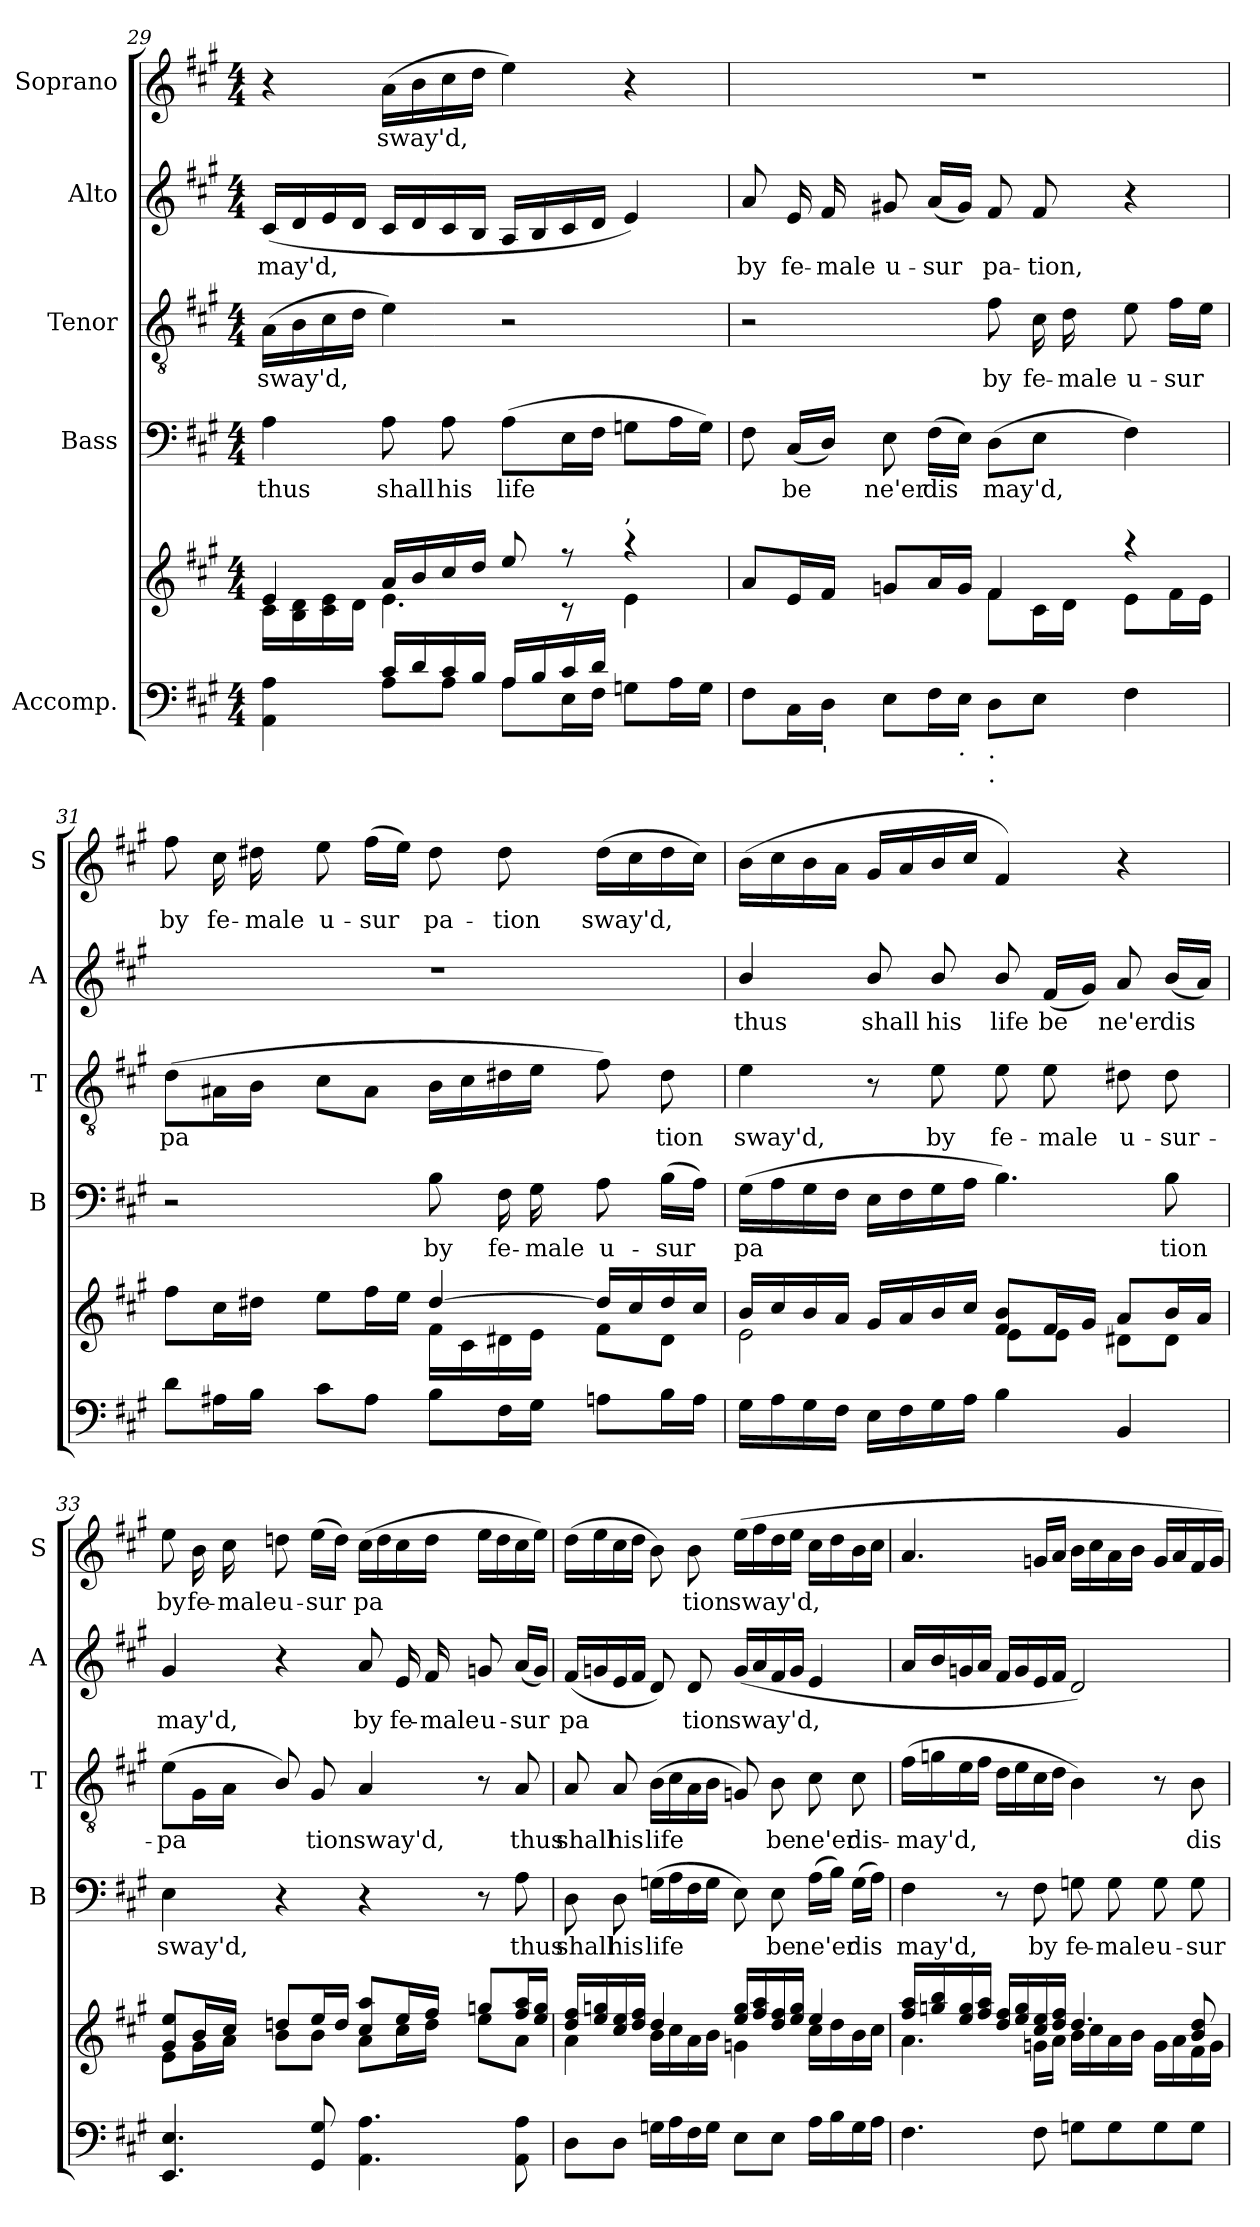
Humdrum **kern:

**kern	**kern	**kern	**text	**kern	**text	**kern	**text	**kern	**text
*part5	*part5	*part4	*part4	*part3	*part3	*part2	*part2	*part1	*part1
*staff6	*staff5	*staff4	*staff4	*staff3	*staff3	*staff2	*staff2	*staff1	*staff1
*I"Accomp.	*	*I"Bass	*	*I"Tenor	*	*I"Alto	*	*I"Soprano	*
*	*	*I'B	*	*I'T	*	*I'A	*	*I'S	*
*clefF4	*clefG2	*clefF4	*	*clefGv2	*	*clefG2	*	*clefG2	*
*k[f#c#g#]	*k[f#c#g#]	*k[f#c#g#]	*	*k[f#c#g#]	*	*k[f#c#g#]	*	*k[f#c#g#]	*
*A:	*A:	*A:	*	*A:	*	*A:	*	*A:	*
*M4/4	*M4/4	*M4/4	*	*M4/4	*	*M4/4	*	*M4/4	*
=29	=29	=29	=29	=29	=29	=29	=29	=29	=29
*^	*^	*	*	*	*	*	*	*	*
!	!	!	!	!	!LO:LY:b	!	!LO:LY:b	!	!LO:LY:b	!	!
4AA\ 4A\	4ryy	4e/	16c#\LL	4A\	thus	(>16A\LL	sway'd,	(<16c#/LL	may'd,	4r	.
.	.	.	16B\ 16d\	.	.	16B\	.	16d/	.	.	.
.	.	.	16c#\ 16e\	.	.	16c#\	.	16e/	.	.	.
.	.	.	16d\JJ	.	.	16d\JJ	.	16d/JJ	.	.	.
!	!	!	!	!	!LO:LY:b	!	!	!	!	!	!LO:LY:b
16c#/LL	8A\L	16a/LL	4.e\	8A\	shall	4e\)	.	16c#/LL	.	(>16a\LL	sway'd,
16d/	.	16b/	.	.	.	.	.	16d/	.	16b\	.
!	!	!	!	!	!LO:LY:b	!	!	!	!	!	!
16c#/	8A\J	16cc#/	.	8A\	his	.	.	16c#/	.	16cc#\	.
16B/JJ	.	16dd/JJ	.	.	.	.	.	16B/JJ	.	16dd\JJ	.
!	!	!	!	!	!LO:LY:b	!	!	!	!	!	!
16A/LL	8A\L	8ee/	.	(>8A\L	life	2r	.	16A/LL	.	4ee\)	.
16B/	.	.	.	.	.	.	.	16B/	.	.	.
16c#/	16E\L	8r	8r	16E\L	.	.	.	16c#/	.	.	.
16d/JJ	16F#\JJ	.	.	16F#\JJ	.	.	.	16d/JJ	.	.	.
!	!	!LO:TX:a:t=,	!	!	!	!	!	!	!	!	!
8Gn\L	4ryy	4raa	4e\	8Gn\L	.	.	.	4e/)	.	4r	.
16A\L	.	.	.	16A\L	.	.	.	.	.	.	.
16G\JJ	.	.	.	16G\JJ)	.	.	.	.	.	.	.
*v	*v	*	*	*	*	*	*	*	*	*	*
!!LO:LB:g=z
=30	=30	=30	=30	=30	=30	=30	=30	=30	=30	=30
!	!	!	!	!	!	!	!	!LO:LY:b	!	!
8F#\L	8a/L	2ryy	8F#\	.	2r	.	8a/	by	1r	.
!	!	!	!	!LO:LY:b	!	!	!	!LO:LY:b	!	!
16C#\L	16e/L	.	(<16C#/LL	be	.	.	16e/	fe-	.	.
!LO:TX:b:i:t='	!	!	!	!	!	!	!	!	!	!
!	!	!	!	!	!	!	!	!LO:LY:b	!	!
16D\JJ	16f#/JJ	.	16D/JJ)	.	.	.	16f#/	-male	.	.
!	!	!	!	!LO:LY:b	!	!	!	!LO:LY:b	!	!
8E\L	8gn/L	.	8E\	ne'er	.	.	8g#X/	u-	.	.
!	!	!	!	!LO:LY:b	!	!	!	!LO:LY:b	!	!
16F#\L	16a/L	.	(>16F#\LL	dis­	.	.	(<16a/LL	-sur­	.	.
!LO:TX:b:i:t=.	!	!	!	!	!	!	!	!	!	!
16E\JJ	16g/JJ	.	16E\JJ)	.	.	.	16g#/JJ)	.	.	.
!LO:TX:b:t=.	!	!	!	!	!	!	!	!	!	!
!LO:TX:b:t=.	!	!	!	!	!	!	!	!	!	!
!	!	!	!	!LO:LY:b	!	!LO:LY:b	!	!LO:LY:b	!	!
8D\L	4f#/	8f#\L	(>8D\L	may'd,	8f#\	by	8f#/	pa-	.	.
!	!	!	!	!	!	!LO:LY:b	!	!LO:LY:b	!	!
8E\J	.	16c#\L	8E\J	.	16c#\	fe-	8f#/	-tion,	.	.
!	!	!	!	!	!	!LO:LY:b	!	!	!	!
.	.	16d\JJ	.	.	16d\	-male	.	.	.	.
!	!	!	!	!	!	!LO:LY:b	!	!	!	!
4F#\	4raa	8e\L	4F#\)	.	8e\	u-	4r	.	.	.
!	!	!	!	!	!	!LO:LY:b	!	!	!	!
.	.	16f#\L	.	.	16f#\LL	-sur­	.	.	.	.
.	.	16e\JJ	.	.	16e\JJ	.	.	.	.	.
=31	=31	=31	=31	=31	=31	=31	=31	=31	=31	=31
!	!	!	!	!	!	!LO:LY:b	!	!	!	!LO:LY:b
8d\L	8ff#\L	2ryy	2r	.	(>8d\L	pa­	1r	.	8ff#\	by
!	!	!	!	!	!	!	!	!	!	!LO:LY:b
16A#X\L	16cc#\L	.	.	.	16A#X\L	.	.	.	16cc#\	fe-
!	!	!	!	!	!	!	!	!	!	!LO:LY:b
16B\JJ	16dd#X\JJ	.	.	.	16B\JJ	.	.	.	16dd#X\	-male
!	!	!	!	!	!	!	!	!	!	!LO:LY:b
8c#\L	8ee\L	.	.	.	8c#\L	.	.	.	8ee\	u-
!	!	!	!	!	!	!	!	!	!	!LO:LY:b
8A#\J	16ff#\L	.	.	.	8A#\J	.	.	.	(>16ff#\LL	-sur­
.	16ee\JJ	.	.	.	.	.	.	.	16ee\JJ)	.
!	!	!	!	!LO:LY:b	!	!	!	!	!	!LO:LY:b
8B\L	[>4dd#/	16f#\LL	8B\	by	16B\LL	.	.	.	8dd#\	pa-
.	.	16c#\	.	.	16c#\	.	.	.	.	.
!	!	!	!	!LO:LY:b	!	!	!	!	!	!LO:LY:b
16F#\L	.	16d#X\	16F#\	fe-	16d#X\	.	.	.	8dd#\	-tion
!	!	!	!	!LO:LY:b	!	!	!	!	!	!
16G#\JJ	.	16e\JJ	16G#\	-male	16e\JJ	.	.	.	.	.
!	!	!	!	!LO:LY:b	!	!	!	!	!	!LO:LY:b
8An\L	16dd#/LL]	8f#\L	8A\	u-	8f#\)	.	.	.	(>16dd#\LL	sway'd,
.	16cc#/	.	.	.	.	.	.	.	16cc#\	.
!	!	!	!	!LO:LY:b	!	!LO:LY:b	!	!	!	!
16B\L	16dd#/	8d#\J	(>16B\LL	-sur­	8d#\	tion	.	.	16dd#\	.
16A\JJ	16cc#/JJ	.	16A\JJ)	.	.	.	.	.	16cc#\JJ)	.
!!LO:LB:g=z
=32	=32	=32	=32	=32	=32	=32	=32	=32	=32	=32
!	!	!	!	!LO:LY:b	!	!LO:LY:b	!	!LO:LY:b	!	!
16G#\LL	16b/LL	2e\	(>16G#\LL	pa­	4e\	sway'd,	4b/	thus	(<16b\LL	.
16A\	16cc#/	.	16A\	.	.	.	.	.	16cc#\	.
16G#\	16b/	.	16G#\	.	.	.	.	.	16b\	.
16F#\JJ	16a/JJ	.	16F#\JJ	.	.	.	.	.	16a\JJ	.
!	!	!	!	!	!	!	!	!LO:LY:b	!	!
16E\LL	16g#/LL	.	16E\LL	.	8r	.	8b/	shall	16g#/LL	.
16F#\	16a/	.	16F#\	.	.	.	.	.	16a/	.
!	!	!	!	!	!	!LO:LY:b	!	!LO:LY:b	!	!
16G#\	16b/	.	16G#\	.	8e\	by	8b/	his	16b/	.
16A\JJ	16cc#/JJ	.	16A\JJ	.	.	.	.	.	16cc#/JJ	.
!	!	!	!	!	!	!LO:LY:b	!	!LO:LY:b	!	!
4B\	8f#/ 8b/L	8e\L	4.B\)	.	8e\	fe-	8b/	life	4f#/)	.
!	!	!	!	!	!	!LO:LY:b	!	!LO:LY:b	!	!
.	16f#/L	8e\J	.	.	8e\	-male	(<16f#/LL	be	.	.
.	16g#/JJ	.	.	.	.	.	16g#/JJ)	.	.	.
!	!	!	!	!	!	!LO:LY:b	!	!LO:LY:b	!	!
4BB/	8a/L	8d#X\L	.	.	8d#X\	u-	8a/	ne'er	4r	.
!	!	!	!	!LO:LY:b	!	!LO:LY:b	!	!LO:LY:b	!	!
.	16b/L	8d#\J	8B\	tion	8d#\	-sur-	(<16b/LL	dis­	.	.
.	16a/JJ	.	.	.	.	.	16a/JJ)	.	.	.
=33	=33	=33	=33	=33	=33	=33	=33	=33	=33	=33
!	!	!	!	!LO:LY:b	!	!LO:LY:b	!	!LO:LY:b	!	!LO:LY:b
4.EE/ 4.E/	8g#/ 8ee/L	8e\L	4E\	sway'd,	(>8e\L	-pa­	4g#/	may'd,	8ee\	by
!	!	!	!	!	!	!	!	!	!	!LO:LY:b
.	16b/L	16g#\L	.	.	16G#\L	.	.	.	16b\	fe-
!	!	!	!	!	!	!	!	!	!	!LO:LY:b
.	16cc#/JJ	16a\JJ	.	.	16A\JJ	.	.	.	16cc#\	-male
!	!	!	!	!	!	!	!	!	!	!LO:LY:b
.	8ddn/L	8b\L	4r	.	8B/)	.	4r	.	8ddn\	u-
!	!	!	!	!	!	!LO:LY:b	!	!	!	!LO:LY:b
8GG#/ 8G#/	16ee/L	8b\J	.	.	8G#/	tion	.	.	(>16ee\LL	-sur­
.	16dd/JJ	.	.	.	.	.	.	.	16dd\JJ)	.
!	!	!	!	!	!	!LO:LY:b	!	!LO:LY:b	!	!LO:LY:b
4.AA\ 4.A\	8cc#/ 8aa/L	8a\L	4r	.	4A/	sway'd,	8a/	by	(>16cc#\LL	pa­
.	.	.	.	.	.	.	.	.	16dd\	.
!	!	!	!	!	!	!	!	!LO:LY:b	!	!
.	16ee/L	16cc#\L	.	.	.	.	16e/	fe-	16cc#\	.
!	!	!	!	!	!	!	!	!LO:LY:b	!	!
.	16ff#/JJ	16dd\JJ	.	.	.	.	16f#/	-male	16dd\JJ	.
!	!	!	!	!	!	!	!	!LO:LY:b	!	!
.	8ggn/L	8ee\L	8r	.	8r	.	8gn/	u-	16ee\LL	.
.	.	.	.	.	.	.	.	.	16dd\	.
!	!	!	!	!LO:LY:b	!	!LO:LY:b	!	!LO:LY:b	!	!
8AA\ 8A\	16ff#/ 16aa/L	8a\J	8A\	thus	8A/	thus	(<16a/LL	-sur­	16cc#\	.
.	16ee/ 16gg/JJ	.	.	.	.	.	16g/JJ)	.	16ee\JJ)	.
!!LO:PB:g=z
=34	=34	=34	=34	=34	=34	=34	=34	=34	=34	=34
!	!	!	!	!LO:LY:b	!	!LO:LY:b	!	!LO:LY:b	!	!
8D\L	16dd/ 16ff#/LL	4a\	8D\	shall	8A/	shall	(<16f#/LL	pa­	(>16dd\LL	.
.	16ee/ 16ggn/	.	.	.	.	.	16gn/	.	16ee\	.
!	!	!	!	!LO:LY:b	!	!LO:LY:b	!	!	!	!
8D\J	16cc#/ 16ee/	.	8D\	his	8A/	his	16e/	.	16cc#\	.
.	16dd/ 16ff#/JJ	.	.	.	.	.	16f#/JJ	.	16dd\JJ	.
!	!	!	!	!LO:LY:b	!	!LO:LY:b	!	!	!	!
16Gn\LL	4dd/	16b\LL	(>16Gn\LL	life	(>16B\LL	life	8d/)	.	8b\)	.
16A\	.	16cc#\	16A\	.	16c#\	.	.	.	.	.
!	!	!	!	!	!	!	!	!LO:LY:b	!	!LO:LY:b
16F#\	.	16a\	16F#\	.	16A\	.	8d/	tion	8b\	tion
16G\JJ	.	16b\JJ	16G\JJ	.	16B\JJ	.	.	.	.	.
!	!	!	!	!	!	!	!	!LO:LY:b	!	!LO:LY:b
8E\L	16ee/ 16gg/LL	4gn\	8E\)	.	8Gn/)	.	(<16g/LL	sway'd,	(>16ee\LL	sway'd,
.	16ff#/ 16aa/	.	.	.	.	.	16a/	.	16ff#\	.
!	!	!	!	!LO:LY:b	!	!LO:LY:b	!	!	!	!
8E\J	16dd/ 16ff#/	.	8E\	be	8B\	be	16f#/	.	16dd\	.
.	16ee/ 16gg/JJ	.	.	.	.	.	16g/JJ	.	16ee\JJ	.
!	!	!	!	!LO:LY:b	!	!LO:LY:b	!	!	!	!
16A\LL	4ee/	16cc#\LL	(>16A\LL	ne'er	8c#\	ne'er	4e/	.	16cc#\LL	.
16B\	.	16dd\	16B\JJ)	.	.	.	.	.	16dd\	.
!	!	!	!	!LO:LY:b	!	!LO:LY:b	!	!	!	!
16G\	.	16b\	(>16G\LL	dis­	8c#\	dis-	.	.	16b\	.
16A\JJ	.	16cc#\JJ	16A\JJ)	.	.	.	.	.	16cc#\JJ	.
=35	=35	=35	=35	=35	=35	=35	=35	=35	=35	=35
!	!	!	!	!LO:LY:b	!	!LO:LY:b	!	!	!	!
4.F#\	16ff#/ 16aa/LL	4.a\	4F#\	may'd,	(>16f#\LL	-may'd,	16a/LL	.	4.a/	.
.	16ggn/ 16bb/	.	.	.	16gn\	.	16b/	.	.	.
.	16ee/ 16gg/	.	.	.	16e\	.	16gn/	.	.	.
.	16ff#/ 16aa/JJ	.	.	.	16f#\JJ	.	16a/JJ	.	.	.
.	16dd/ 16ff#/LL	.	8r	.	16d\LL	.	16f#/LL	.	.	.
.	16ee/ 16gg/	.	.	.	16e\	.	16g/	.	.	.
!	!	!	!	!LO:LY:b	!	!	!	!	!	!
8F#\	16cc#/ 16ee/	16gn\LL	8F#\	by	16c#\	.	16e/	.	16gn/LL	.
.	16dd/ 16ff#/JJ	16a\JJ	.	.	16d\JJ	.	16f#/JJ	.	16a/JJ	.
!	!	!	!	!LO:LY:b	!	!	!	!	!	!
8Gn\L	4.dd/	16b\LL	8Gn\	fe-	4B\)	.	2d/)	.	16b\LL	.
.	.	16cc#\	.	.	.	.	.	.	16cc#\	.
!	!	!	!	!LO:LY:b	!	!	!	!	!	!
8G\	.	16a\	8G\	-male	.	.	.	.	16a\	.
.	.	16b\JJ	.	.	.	.	.	.	16b\JJ	.
!	!	!	!	!LO:LY:b	!	!	!	!	!	!
8G\	.	16g\LL	8G\	u-	8r	.	.	.	16g/LL	.
.	.	16a\	.	.	.	.	.	.	16a/	.
!	!	!	!	!LO:LY:b	!	!LO:LY:b	!	!	!	!
8G\J	8b/ 8dd/	16f#\	8G\	-sur-	8B\	dis-	.	.	16f#/	.
.	.	16g\JJ	.	.	.	.	.	.	16g/JJ)	.
*	*v	*v	*	*	*	*	*	*	*	*
=	=	=	=	=	=	=	=	=	=
*-	*-	*-	*-	*-	*-	*-	*-	*-	*-
